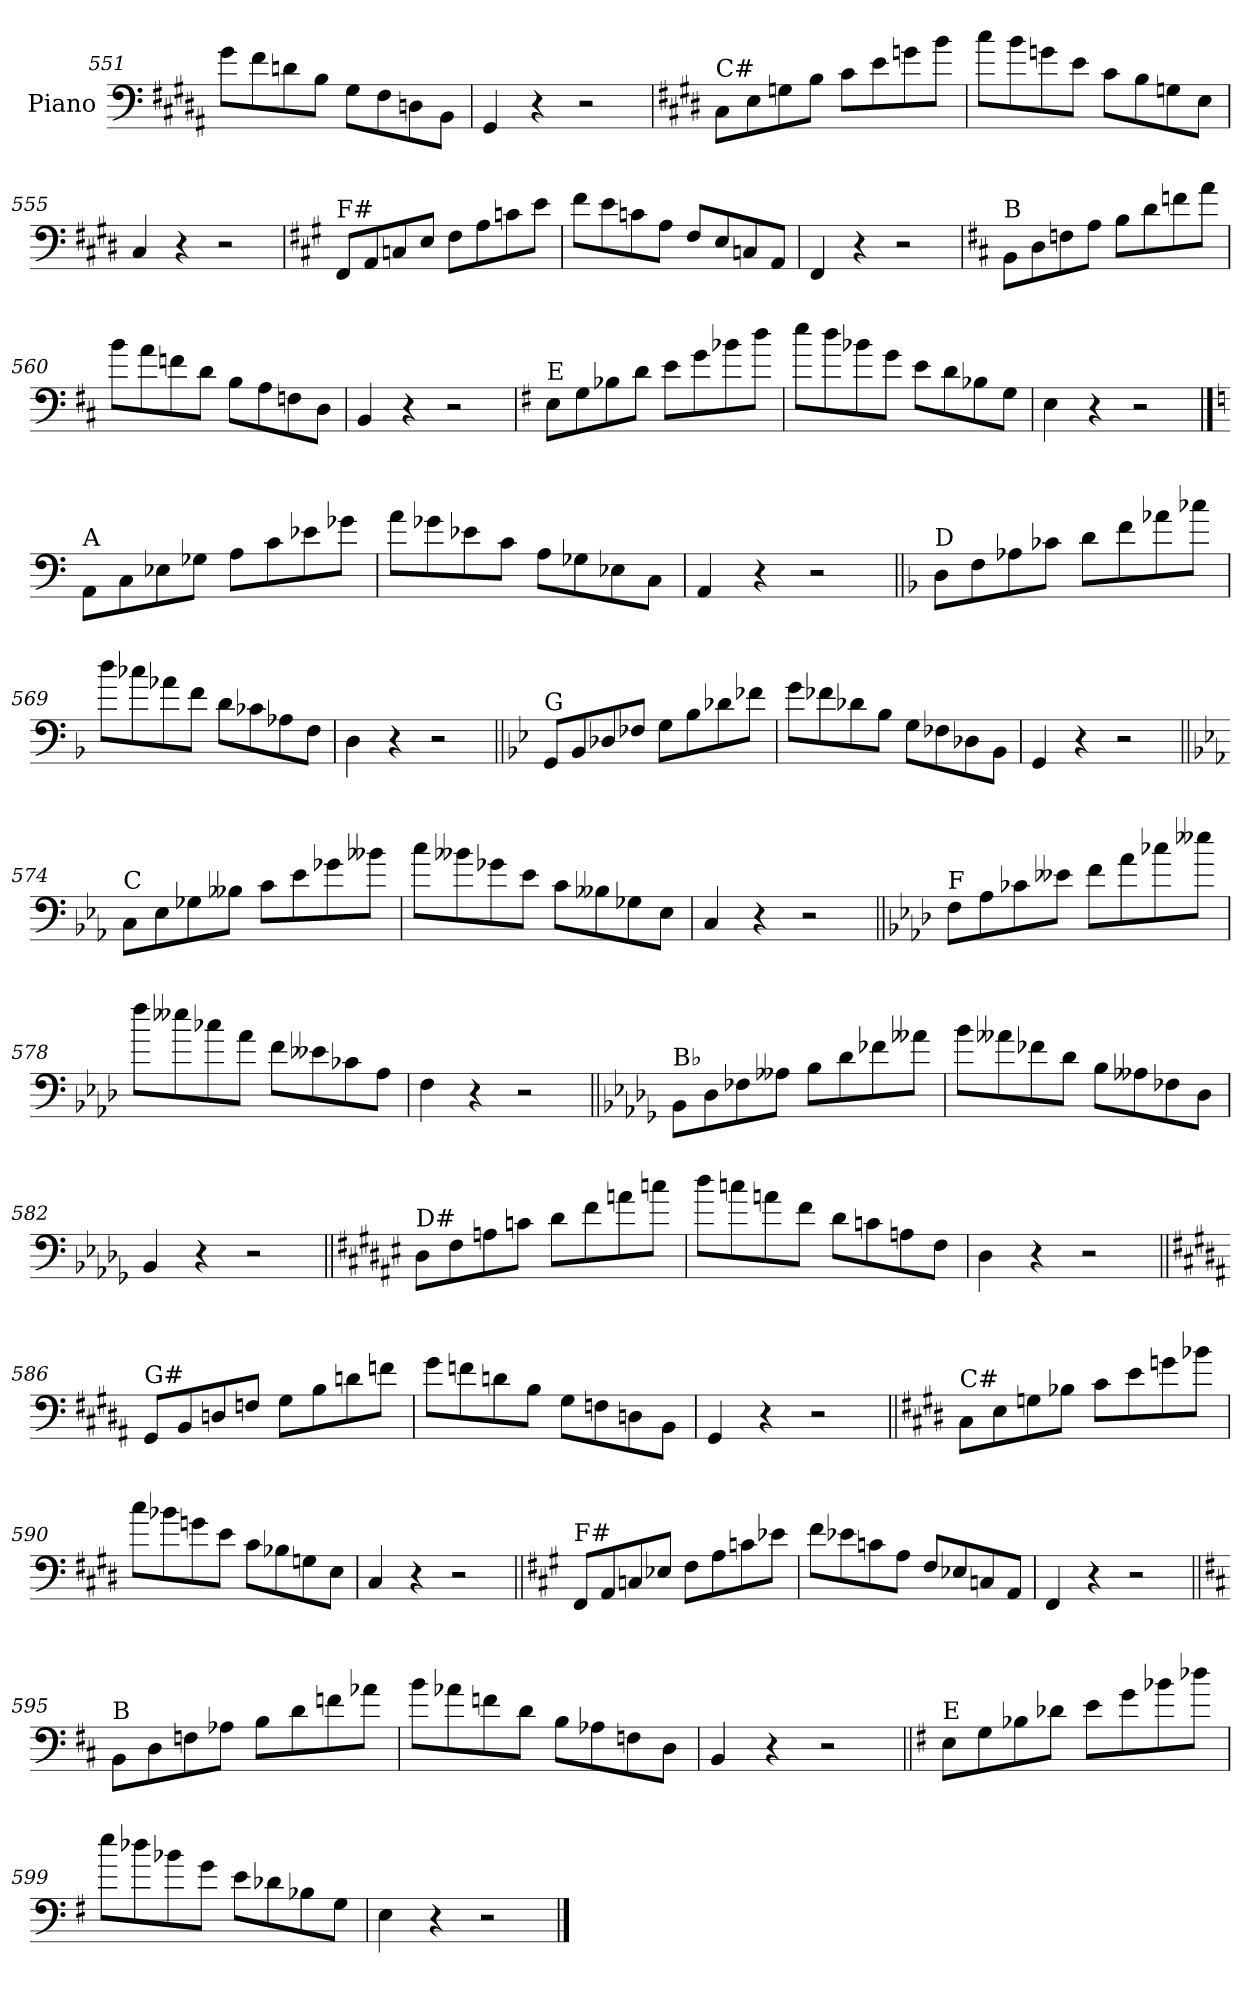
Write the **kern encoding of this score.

**kern
*part1
*staff1
*I"Piano
*I'Pno.
*clefF4
*k[f#c#g#d#a#]
=551
8g#\L
8f#\
8dn\
8B\J
8G#\L
8F#\
8Dn\
8BB\J
=552
4GG#/
4r
2r
!!LO:LB:g=z
=553
*k[f#c#g#d#]
!LO:TX:a:t=C#
8C#\L
8E\
8Gn\
8B\J
8c#\L
8e\
8gn\
8b\J
=554
8cc#\L
8b\
8gn\
8e\J
8c#\L
8B\
8Gn\
8E\J
=555
4C#/
4r
2r
=556
*k[f#c#g#]
!LO:TX:a:t=F#
8FF#/L
8AA/
8Cn/
8E/J
8F#\L
8A\
8cn\
8e\J
=557
8f#\L
8e\
8cn\
8A\J
8F#/L
8E/
8Cn/
8AA/J
=558
4FF#/
4r
2r
!!LO:LB:g=z
=559
*k[f#c#]
!LO:TX:a:t=B
8BB\L
8D\
8Fn\
8A\J
8B\L
8d\
8fn\
8a\J
=560
8b\L
8a\
8fn\
8d\J
8B\L
8A\
8Fn\
8D\J
=561
4BB/
4r
2r
=562
*k[f#]
!LO:TX:a:t=E
8E\L
8G\
8B-X\
8d\J
8e\L
8g\
8b-X\
8dd\J
=563
8ee\L
8dd\
8b-X\
8g\J
8e\L
8d\
8B-X\
8G\J
=564
4E\
4r
2r
!!LO:PB:g=z
==565
*k[]
!LO:TX:a:t=A
8AA\L
8C\
8E-X\
8G-X\J
8A\L
8c\
8e-X\
8g-X\J
=566
8a\L
8g-X\
8e-X\
8c\J
8A\L
8G-X\
8E-X\
8C\J
=567
4AA/
4r
2r
=568||
*k[b-]
!LO:TX:a:t=D
8D\L
8F\
8A-X\
8c-X\J
8d\L
8f\
8a-X\
8cc-X\J
=569
8dd\L
8cc-X\
8a-X\
8f\J
8d\L
8c-X\
8A-X\
8F\J
=570
4D\
4r
2r
!!LO:LB:g=z
=571||
*k[b-e-]
!LO:TX:a:t=G
8GG/L
8BB-/
8D-X/
8F-X/J
8G\L
8B-\
8d-X\
8f-X\J
=572
8g\L
8f-X\
8d-X\
8B-\J
8G\L
8F-X\
8D-X\
8BB-\J
=573
4GG/
4r
2r
=574||
*k[b-e-a-]
!LO:TX:a:t=C
8C\L
8E-\
8G-X\
8B--X\J
8c\L
8e-\
8g-X\
8b--X\J
=575
8cc\L
8b--X\
8g-X\
8e-\J
8c\L
8B--X\
8G-X\
8E-\J
=576
4C/
4r
2r
!!LO:LB:g=z
=577||
*k[b-e-a-d-]
!LO:TX:a:t=F
8F\L
8A-\
8c-X\
8e--X\J
8f\L
8a-\
8cc-X\
8ee--X\J
=578
8ff\L
8ee--X\
8cc-X\
8a-\J
8f\L
8e--X\
8c-X\
8A-\J
=579
4F\
4r
2r
=580||
*k[b-e-a-d-g-]
!LO:TX:a:t=B♭
8BB-\L
8D-\
8F-X\
8A--X\J
8B-\L
8d-\
8f-X\
8a--X\J
=581
8b-\L
8a--X\
8f-X\
8d-\J
8B-\L
8A--X\
8F-X\
8D-\J
=582
4BB-/
4r
2r
!!LO:LB:g=z
=583||
*k[f#c#g#d#a#e#]
!LO:TX:a:t=D#
8D#\L
8F#\
8An\
8cn\J
8d#\L
8f#\
8an\
8ccn\J
=584
8dd#\L
8ccn\
8an\
8f#\J
8d#\L
8cn\
8An\
8F#\J
=585
4D#\
4r
2r
=586||
*k[f#c#g#d#a#]
!LO:TX:a:t=G#
8GG#/L
8BB/
8Dn/
8Fn/J
8G#\L
8B\
8dn\
8fn\J
=587
8g#\L
8fn\
8dn\
8B\J
8G#\L
8Fn\
8Dn\
8BB\J
=588
4GG#/
4r
2r
!!LO:LB:g=z
=589||
*k[f#c#g#d#]
!LO:TX:a:t=C#
8C#\L
8E\
8Gn\
8B-X\J
8c#\L
8e\
8gn\
8b-X\J
=590
8cc#\L
8b-X\
8gn\
8e\J
8c#\L
8B-X\
8Gn\
8E\J
=591
4C#/
4r
2r
=592||
*k[f#c#g#]
!LO:TX:a:t=F#
8FF#/L
8AA/
8Cn/
8E-X/J
8F#\L
8A\
8cn\
8e-X\J
=593
8f#\L
8e-X\
8cn\
8A\J
8F#/L
8E-X/
8Cn/
8AA/J
=594
4FF#/
4r
2r
!!LO:LB:g=z
=595||
*k[f#c#]
!LO:TX:a:t=B
8BB\L
8D\
8Fn\
8A-X\J
8B\L
8d\
8fn\
8a-X\J
=596
8b\L
8a-X\
8fn\
8d\J
8B\L
8A-X\
8Fn\
8D\J
=597
4BB/
4r
2r
=598||
*k[f#]
!LO:TX:a:t=E
8E\L
8G\
8B-X\
8d-X\J
8e\L
8g\
8b-X\
8dd-X\J
=599
8ee\L
8dd-X\
8b-X\
8g\J
8e\L
8d-X\
8B-X\
8G\J
=600
4E\
4r
2r
==
*-
